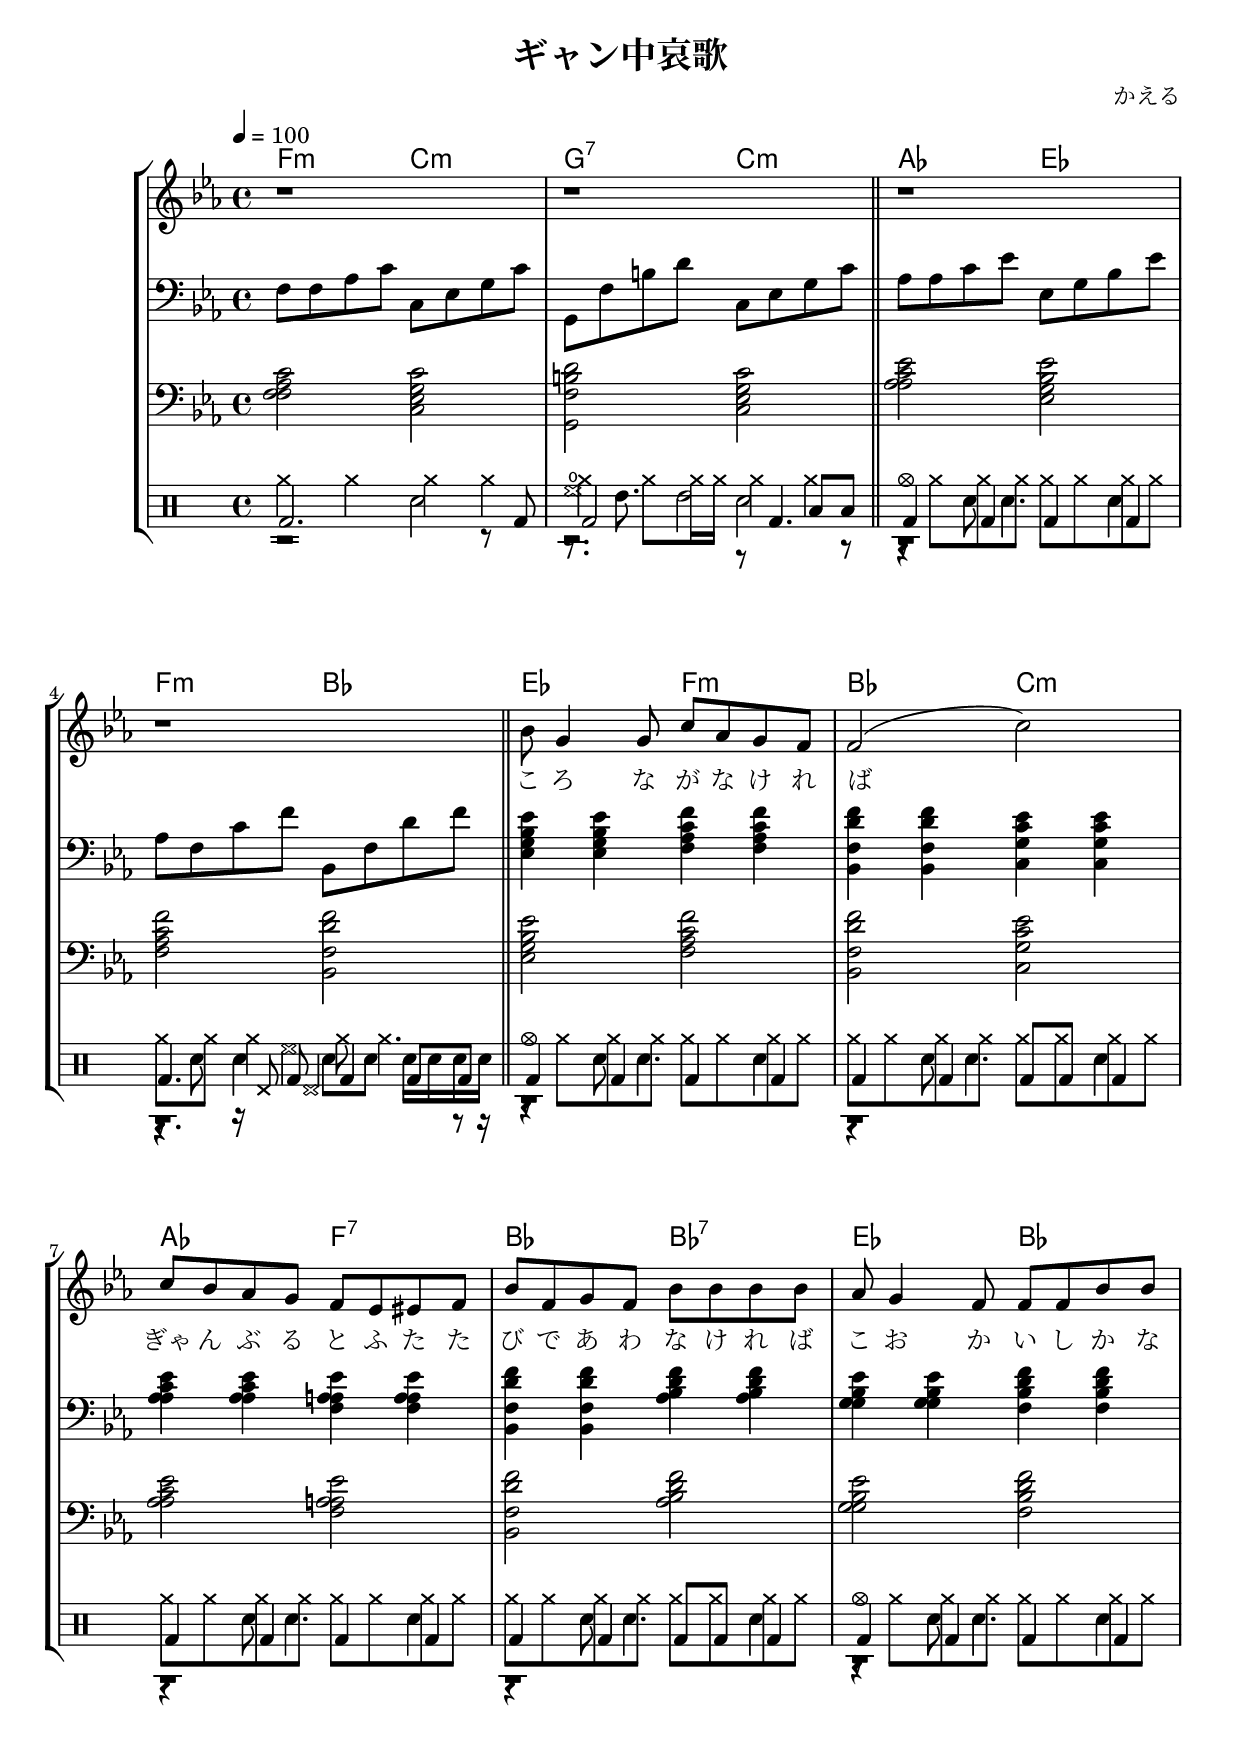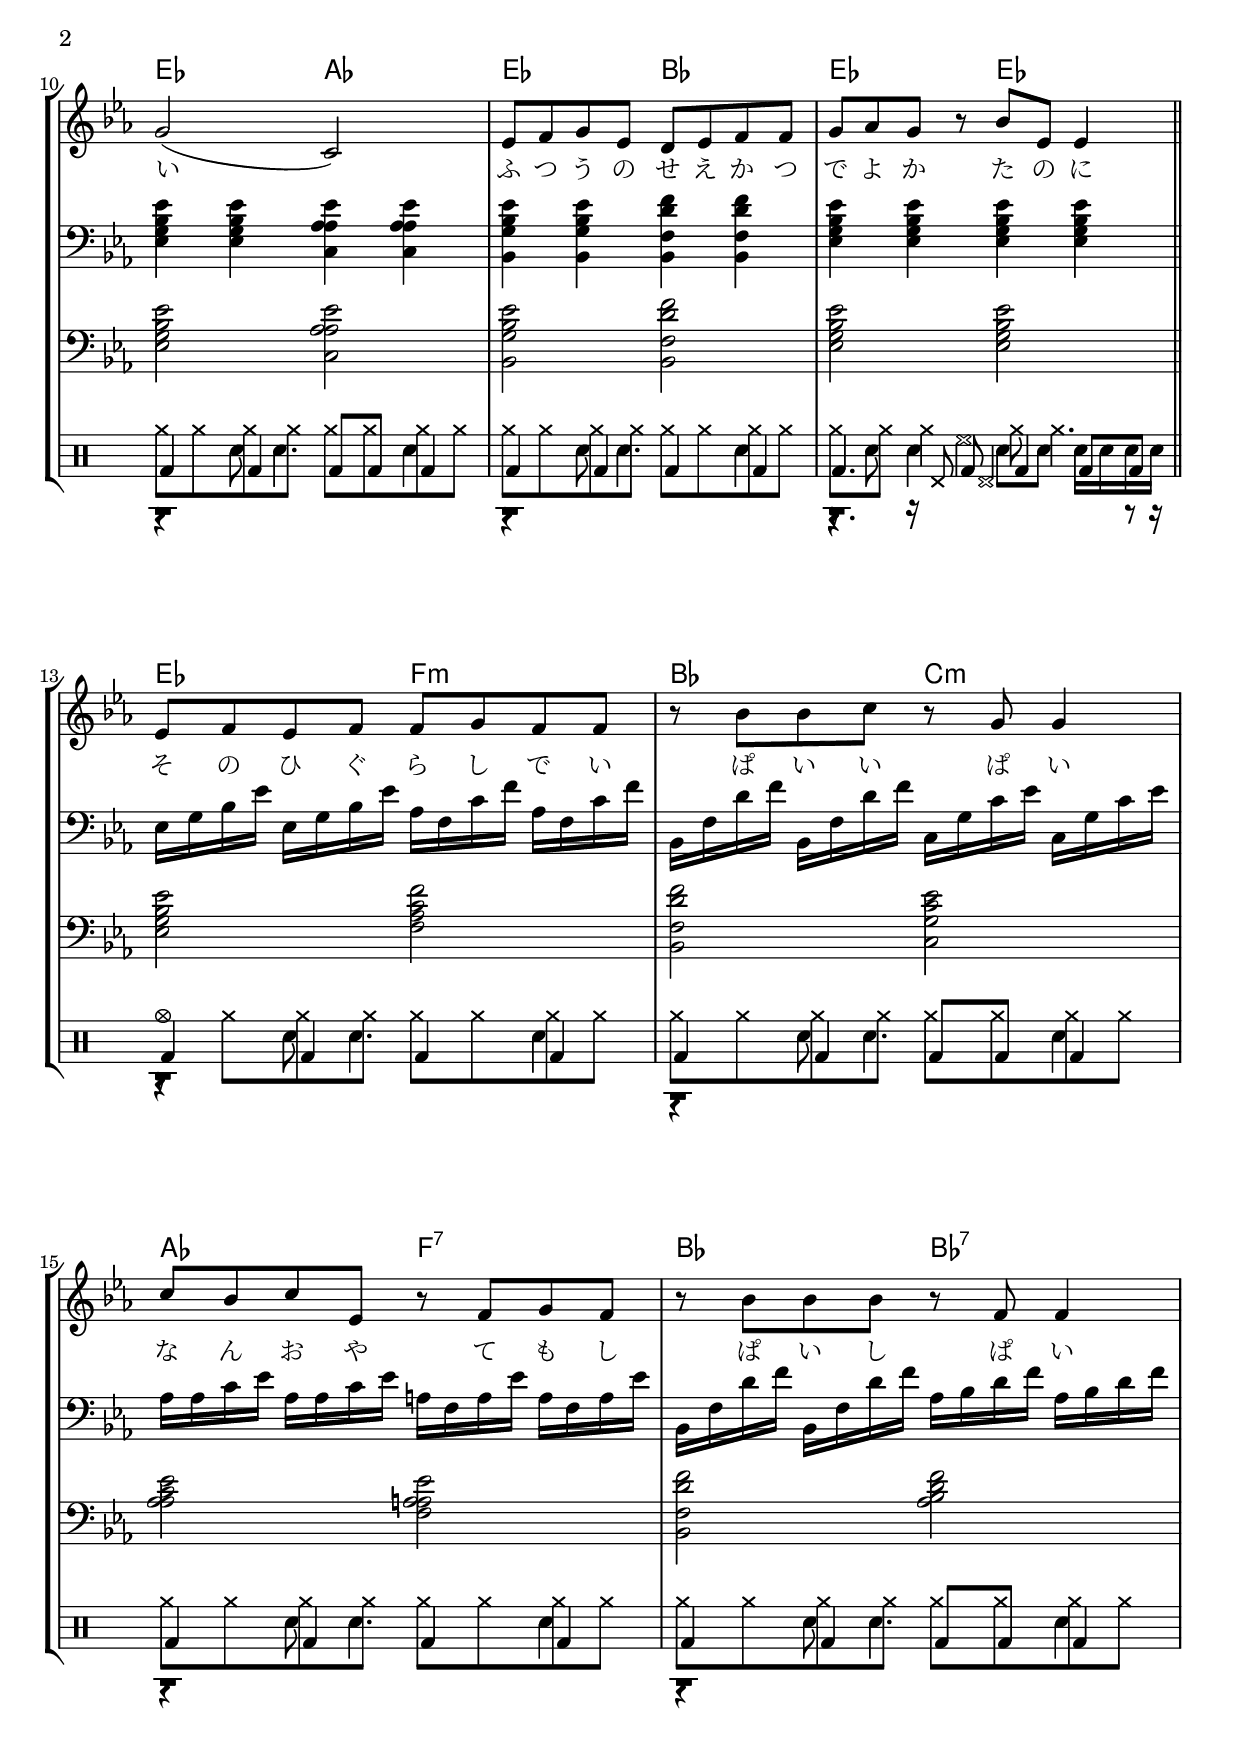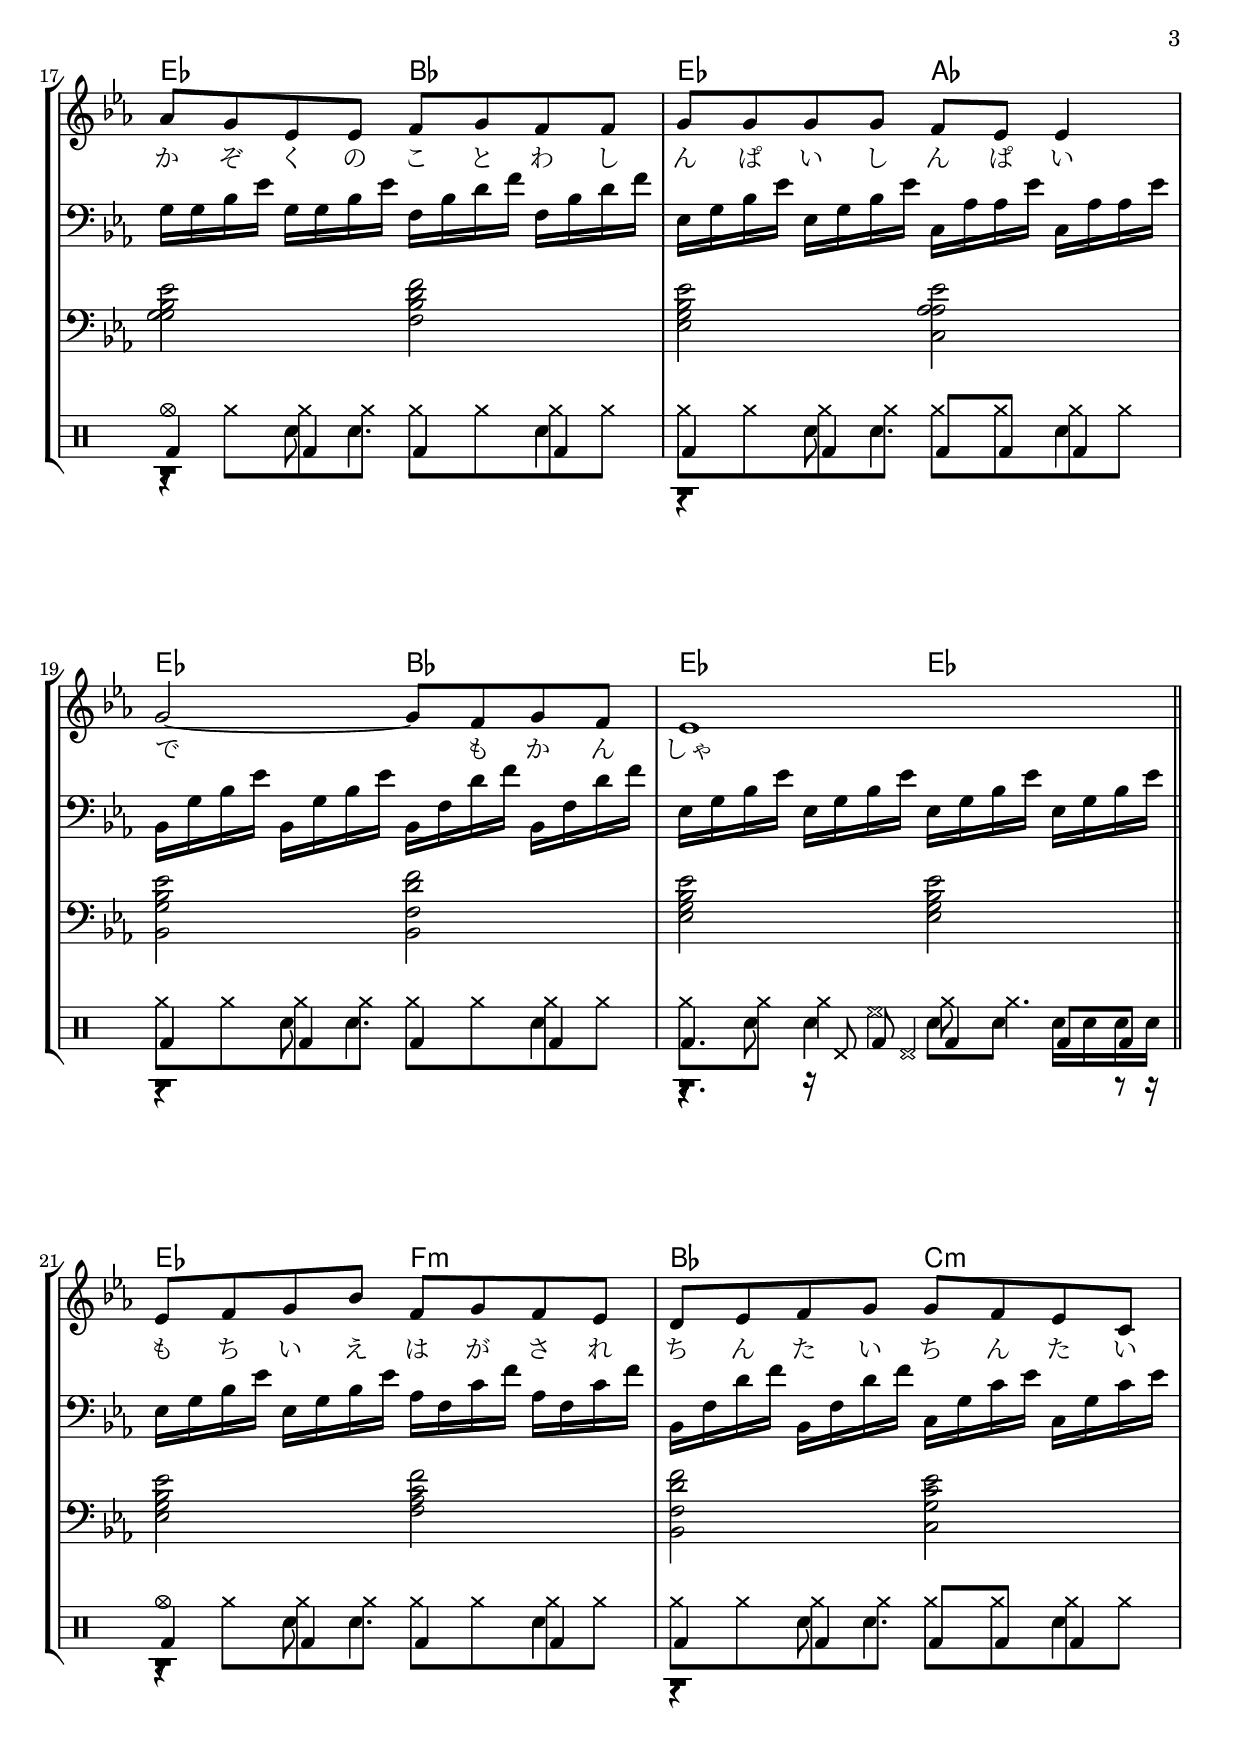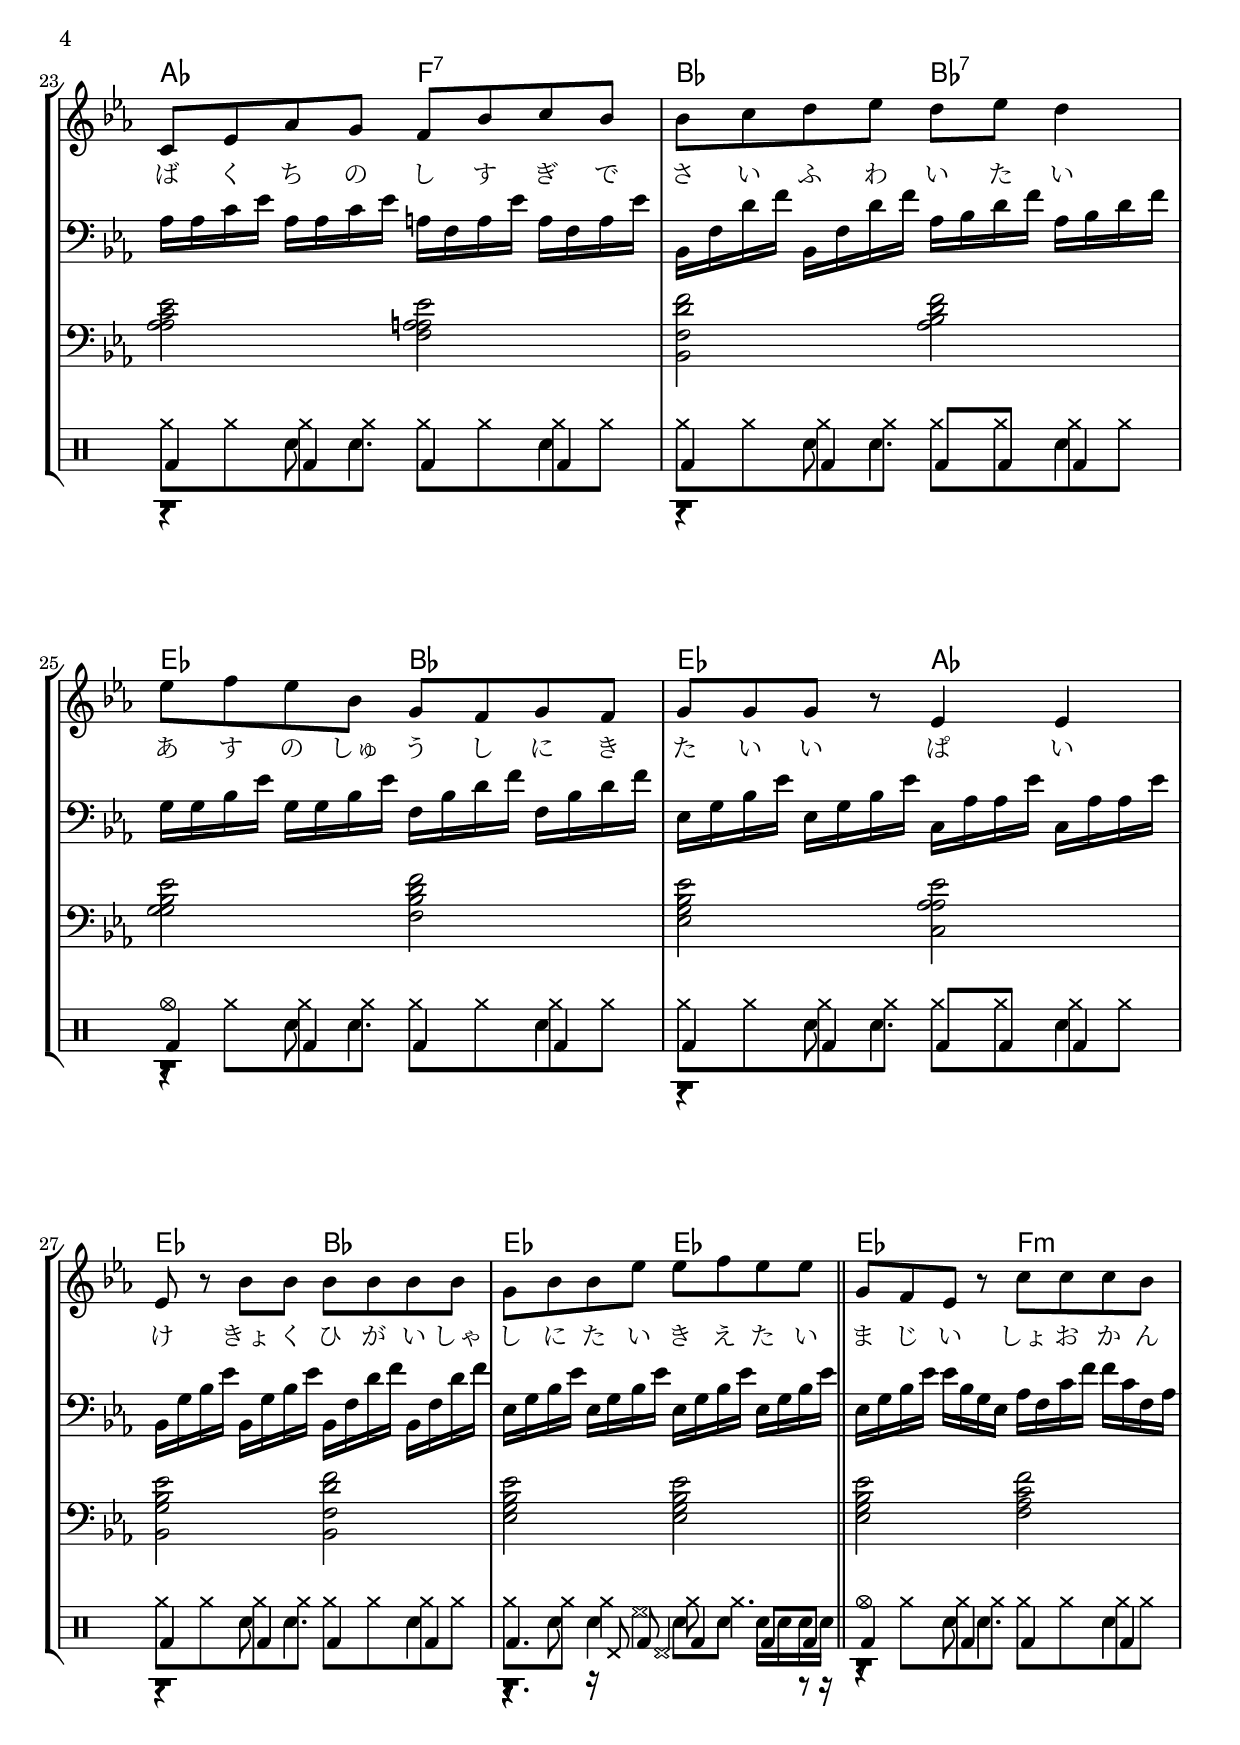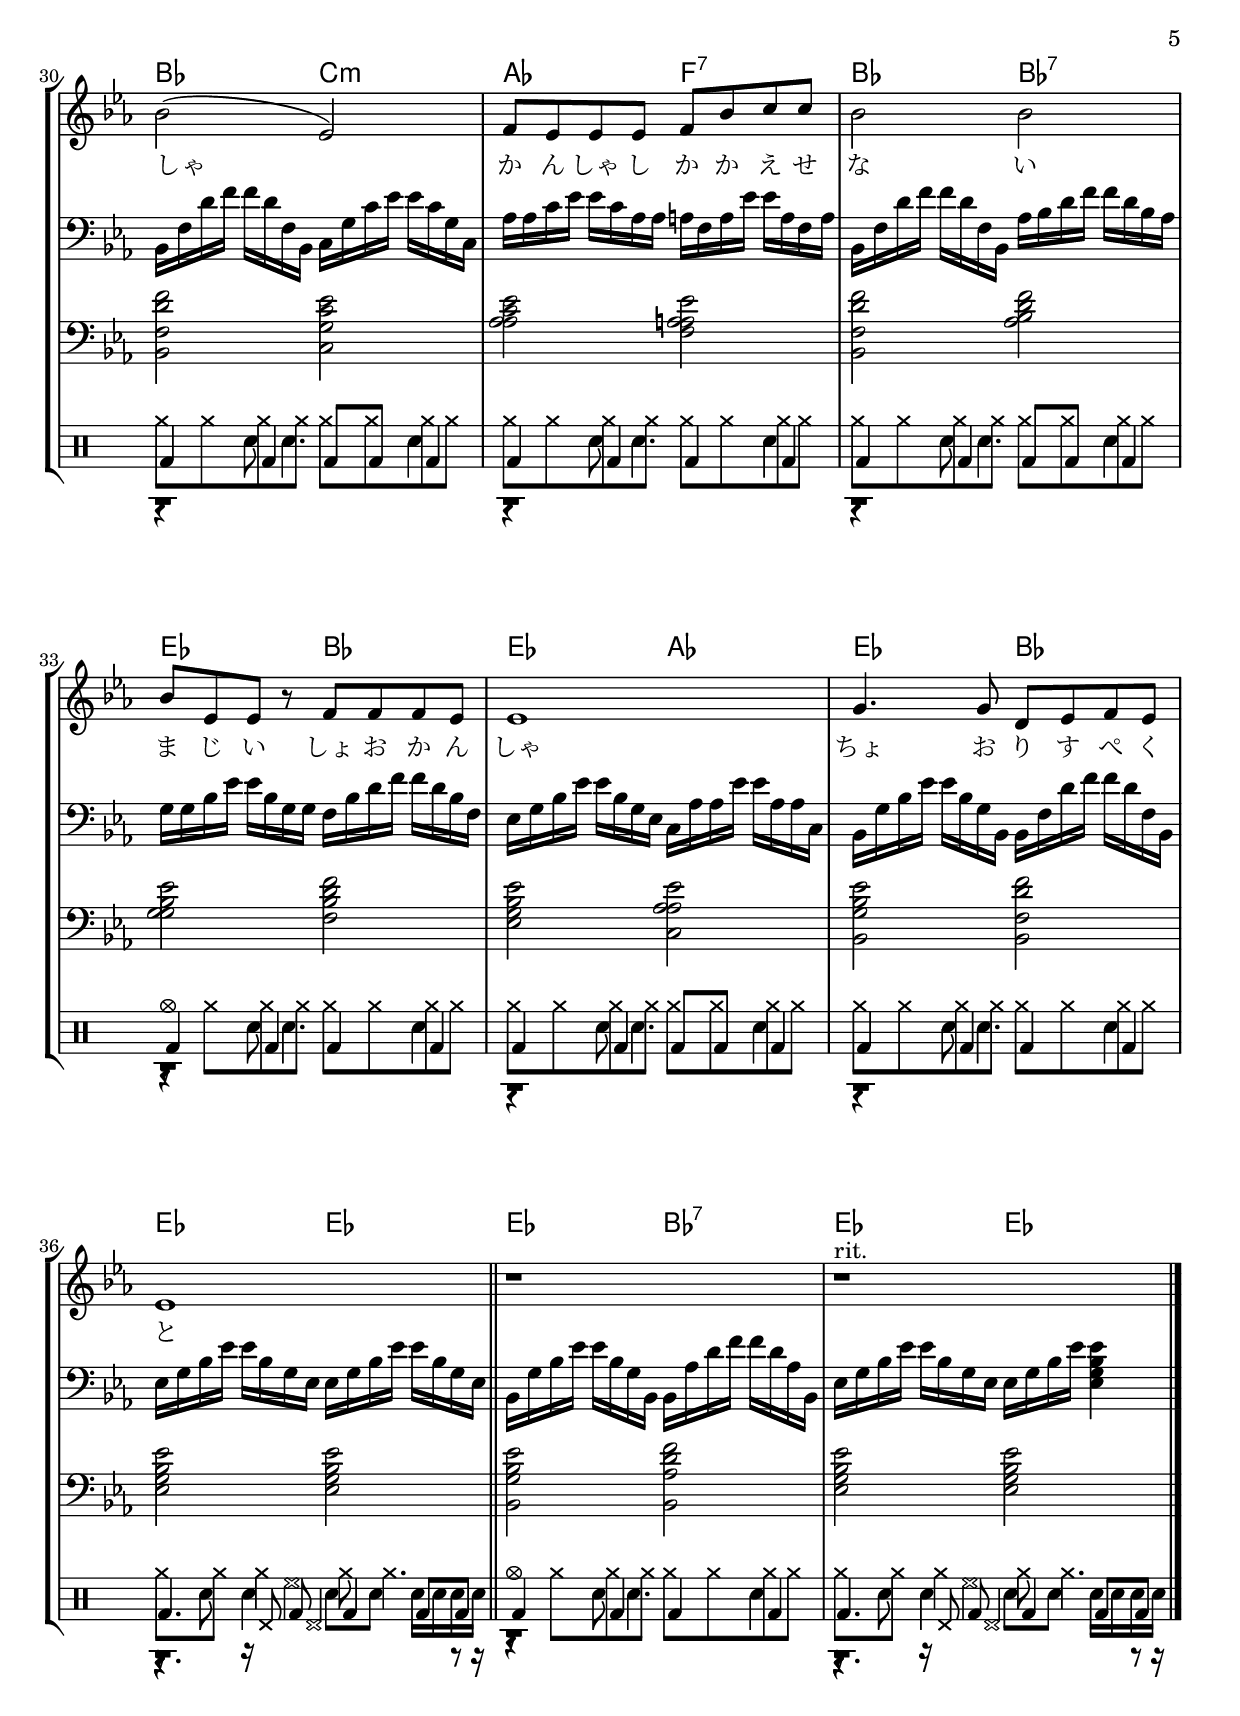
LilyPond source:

\version "2.12.1"

\header {
	title = \markup {ギャン中哀歌}
	composer = \markup \center-column {かえる}
}

harmony = \chordmode {
	f2:m c:m g:7 c:m 

	as es f:m bes 

	es f:m bes c:m as f:7 bes bes:7 es bes es as es bes es es 

	es f:m bes c:m as f:7 bes bes:7 es bes es as es bes es es 

	es f:m bes c:m as f:7 bes bes:7 es bes es as es bes es es 

	es f:m bes c:m as f:7 bes bes:7 es bes es as es bes es es 

	es bes:7 es es 
}

melody = {
	\key es \major
	\tempo 4 = 100
	r1 | r1   
	r1 | r1   
	\set Staff.midiInstrument = #"fss0.32"
	\set Staff.midiMinimumVolume = #0.7
	\set Staff.midiMaximumVolume = #0.9
	bes'8  g'4  g'8  c''8  as'8  g'8  f'8 
	f'2  (c''2) 
	c''8  bes'8  as'8  g'8  f'8  es'8  eis'8  f'8 
	bes'8  f'8  g'8  f'8  bes'8  bes'8  bes'8  bes'8 
	as'8  g'4  f'8  f'8  f'8  bes'8  bes'8 
	g'2  (c'2) 
	es'8  f'8  g'8  es'8  d'8  es'8  f'8  f'8 
	g'8  as'8  g'8  r8  bes'8  es'8  es'4
	\set Staff.midiInstrument = #"fss0.32"
	\set Staff.midiMinimumVolume = #0.7
	\set Staff.midiMaximumVolume = #0.9
	es'8  f'8  es'8  f'8  f'8  g'8  f'8  f'8 
	r8  bes'8  bes'8  c''8  r8  g'8  g'4 
	c''8  bes'8  c''8  es'8  r8  f'8  g'8  f'8 
	r8  bes'8  bes'8  bes'8  r8  f'8  f'4 
	as'8  g'8  es'8  es'8  f'8  g'8  f'8  f'8 
	g'8  g'8  g'8  g'8  f'8  es'8  es'4 
	g'2~g'8  f'8  g'8  f'8 
	es'1
	\set Staff.midiInstrument = #"fss0.32"
	\set Staff.midiMinimumVolume = #0.7
	\set Staff.midiMaximumVolume = #0.9
	es'8  f'8  g'8  bes'8  f'8  g'8  f'8  es'8 
	d'8  es'8  f'8  g'8  g'8  f'8  es'8  c'8 
	c'8  es'8  as'8  g'8  f'8  bes'8  c''8  bes'8 
	bes'8  c''8  d''8  es''8  d''8  es''8  d''4 
	es''8  f''8  es''8  bes'8  g'8  f'8  g'8  f'8 
	g'8  g'8  g'8  r8  es'4  es'4 
	es'8  r8  bes'8  bes'8  bes'8  bes'8  bes'8  bes'8 
	g'8  bes'8  bes'8  es''8  es''8  f''8  es''8  es''8
	\set Staff.midiInstrument = #"fss0.32"
	\set Staff.midiMinimumVolume = #0.7
	\set Staff.midiMaximumVolume = #0.9
	g'8  f'8  es'8  r8  c''8  c''8  c''8  bes'8 
	bes'2  (es'2) 
	f'8  es'8  es'8  es'8  f'8  bes'8  c''8  c''8 
	bes'2  bes'2 
	bes'8  es'8  es'8  r8  f'8  f'8  f'8  es'8 
	es'1 
	g'4.  g'8  d'8  es'8  f'8  es'8 
	es'1
	r1 | r1^"rit." \bar "|."
}

words = \lyricmode {
	
	
	こ  ろ  な  が  な  け  れ  ば  ぎゃ  ん  ぶ  る  と  ふ  た  た  び  で  あ  わ  な  け  れ  ば  こ  お  か  い  し  か  な  い  ふ  つ  う  の  せ  え  か  つ  で  よ  か  た  の  に  
	そ  の  ひ  ぐ  ら  し  で  い  ぱ  い  い  ぱ  い  な  ん  お  や  て  も  し  ぱ  い  し  ぱ  い  か  ぞ  く  の  こ  と  わ  し  ん  ぱ  い  し  ん  ぱ  い  で  も  か  ん  しゃ  
	も  ち  い  え  は  が  さ  れ  ち  ん  た  い  ち  ん  た  い  ば  く  ち  の  し  す  ぎ  で  さ  い  ふ  わ  い  た  い  あ  す  の  しゅ  う  し  に  き  た  い  い  ぱ  い  け  きょ  く  ひ  が  い  しゃ  し  に  た  い  き  え  た  い  
	ま  じ  い  しょ  お  か  ん  しゃ  か  ん  しゃ  し  か  か  え  せ  な  い  ま  じ  い  しょ  お  か  ん  しゃ  ちょ  お  り  す  ぺ  く  と  
	
}

tempochange = {
	\tempo 4 = 100
	r1 | r1 \bar "||"
	\tempo 4 = 100
	r1 | r1 \bar "||"
	\tempo 4 = 100
	r1 | r1 | r1 | r1 | r1 | r1 | r1 | r1 \bar "||"
	\tempo 4 = 100
	r1 | r1 | r1 | r1 | r1 | r1 | r1 | r1 \bar "||"
	\tempo 4 = 100
	r1 | r1 | r1 | r1 | r1 | r1 | r1 | r1 \bar "||"
	\tempo 4 = 100
	r1 | r1 | r1 | r1 | r1 | r1 | r1 | r1 \bar "||"
	\tempo 4 = 100
	r1 | \tempo 4 = 75 r2 \tempo 4 = 66 r2 \bar "|."
}

mainacc = {
	\clef bass
	\set Staff.midiInstrument = #"Acoustic grand"
	\set Staff.midiMinimumVolume = #0.3
	\set Staff.midiMaximumVolume = #0.6
	\key es \major
	\tempo 4 = 100
	f8 f8 as8 c'8
	c8 es8 g8 c'8
	g,8 f8 b8 d'8
	c8 es8 g8 c'8
	\bar "||"

	\set Staff.midiInstrument = #"Acoustic grand"
	\set Staff.midiMinimumVolume = #0.3
	\set Staff.midiMaximumVolume = #0.6
	as8 as8 c'8 es'8
	es8 g8 bes8 es'8
	as8 f8 c'8 f'8
	bes,8 f8 d'8 f'8
	\bar "||"

	\set Staff.midiInstrument = #"Acoustic grand"
	\set Staff.midiMinimumVolume = #0.3
	\set Staff.midiMaximumVolume = #0.6
	<es g bes es'>4 <es g bes es'>4
	<as f c' f'>4 <as f c' f'>4
	<bes, f d' f'>4 <bes, f d' f'>4
	<c g c' es'>4 <c g c' es'>4
	<as as c' es'>4 <as as c' es'>4
	<a f a es'>4 <a f a es'>4
	<bes, f d' f'>4 <bes, f d' f'>4
	<as bes d' f'>4 <as bes d' f'>4
	<g g bes es'>4 <g g bes es'>4
	<f bes d' f'>4 <f bes d' f'>4
	<es g bes es'>4 <es g bes es'>4
	<c as as es'>4 <c as as es'>4
	<bes, g bes es'>4 <bes, g bes es'>4
	<bes, f d' f'>4 <bes, f d' f'>4
	<es g bes es'>4 <es g bes es'>4
	<es g bes es'>4 <es g bes es'>4
	\bar "||"

	\set Staff.midiInstrument = #"Choir Aahs"
	\set Staff.midiMinimumVolume = #0.3
	\set Staff.midiMaximumVolume = #0.6
	es16 g bes es' es g bes es'
	as16 f c' f' as f c' f'
	bes,16 f d' f' bes, f d' f'
	c16 g c' es' c g c' es'
	as16 as c' es' as as c' es'
	a16 f a es' a f a es'
	bes,16 f d' f' bes, f d' f'
	as16 bes d' f' as bes d' f'
	g16 g bes es' g g bes es'
	f16 bes d' f' f bes d' f'
	es16 g bes es' es g bes es'
	c16 as as es' c as as es'
	bes,16 g bes es' bes, g bes es'
	bes,16 f d' f' bes, f d' f'
	es16 g bes es' es g bes es'
	es16 g bes es' es g bes es'
	\bar "||"

	\set Staff.midiInstrument = #"Voice Oohs"
	\set Staff.midiMinimumVolume = #0.3
	\set Staff.midiMaximumVolume = #0.6
	es16 g bes es' es g bes es'
	as16 f c' f' as f c' f'
	bes,16 f d' f' bes, f d' f'
	c16 g c' es' c g c' es'
	as16 as c' es' as as c' es'
	a16 f a es' a f a es'
	bes,16 f d' f' bes, f d' f'
	as16 bes d' f' as bes d' f'
	g16 g bes es' g g bes es'
	f16 bes d' f' f bes d' f'
	es16 g bes es' es g bes es'
	c16 as as es' c as as es'
	bes,16 g bes es' bes, g bes es'
	bes,16 f d' f' bes, f d' f'
	es16 g bes es' es g bes es'
	es16 g bes es' es g bes es'
	\bar "||"

	\set Staff.midiInstrument = #"Taiko Drum"
	\set Staff.midiMinimumVolume = #0.3
	\set Staff.midiMaximumVolume = #0.6
	es16 g bes es' es' bes g es
	as16 f c' f' f' c' f as
	bes,16 f d' f' f' d' f bes,
	c16 g c' es' es' c' g c
	as16 as c' es' es' c' as as
	a16 f a es' es' a f a
	bes,16 f d' f' f' d' f bes,
	as16 bes d' f' f' d' bes as
	g16 g bes es' es' bes g g
	f16 bes d' f' f' d' bes f
	es16 g bes es' es' bes g es
	c16 as as es' es' as as c
	bes,16 g bes es' es' bes g bes,
	bes,16 f d' f' f' d' f bes,
	es16 g bes es' es' bes g es
	es16 g bes es' es' bes g es
	\bar "||"

	\set Staff.midiInstrument = #"Taiko Drum"
	\set Staff.midiMinimumVolume = #0.3
	\set Staff.midiMaximumVolume = #0.6
	bes,16 g bes es' es' bes g bes,
	bes,16 as d' f' f' d' as bes,
	es16 g bes es' es' bes g es
	es16 g bes es' <es g bes es'>4
	\bar "|."
}

subacc = {
	\clef bass
	\set Staff.midiInstrument = #"String Ensemble 1"
	\set Staff.midiMinimumVolume = #0.3
	\set Staff.midiMaximumVolume = #0.6
	\key es \major
	\tempo 4 = 100
	<f f as c'>2
	<c es g c'>2
	<g, f b d'>2
	<c es g c'>2
	\bar "||"

	\set Staff.midiInstrument = #"String Ensemble 2"
	\set Staff.midiMinimumVolume = #0.3
	\set Staff.midiMaximumVolume = #0.6
	<as as c' es'>2
	<es g bes es'>2
	<as f c' f'>2
	<bes, f d' f'>2
	\bar "||"

	\set Staff.midiInstrument = #"String Ensemble 2"
	\set Staff.midiMinimumVolume = #0.3
	\set Staff.midiMaximumVolume = #0.6
	<es g bes es'>2
	<as f c' f'>2
	<bes, f d' f'>2
	<c g c' es'>2
	<as as c' es'>2
	<a f a es'>2
	<bes, f d' f'>2
	<as bes d' f'>2
	<g g bes es'>2
	<f bes d' f'>2
	<es g bes es'>2
	<c as as es'>2
	<bes, g bes es'>2
	<bes, f d' f'>2
	<es g bes es'>2
	<es g bes es'>2
	\bar "||"

	\set Staff.midiInstrument = #"String Ensemble 2"
	\set Staff.midiMinimumVolume = #0.3
	\set Staff.midiMaximumVolume = #0.6
	<es g bes es'>2
	<as f c' f'>2
	<bes, f d' f'>2
	<c g c' es'>2
	<as as c' es'>2
	<a f a es'>2
	<bes, f d' f'>2
	<as bes d' f'>2
	<g g bes es'>2
	<f bes d' f'>2
	<es g bes es'>2
	<c as as es'>2
	<bes, g bes es'>2
	<bes, f d' f'>2
	<es g bes es'>2
	<es g bes es'>2
	\bar "||"

	\set Staff.midiInstrument = #"String Ensemble 2"
	\set Staff.midiMinimumVolume = #0.3
	\set Staff.midiMaximumVolume = #0.6
	<es g bes es'>2
	<as f c' f'>2
	<bes, f d' f'>2
	<c g c' es'>2
	<as as c' es'>2
	<a f a es'>2
	<bes, f d' f'>2
	<as bes d' f'>2
	<g g bes es'>2
	<f bes d' f'>2
	<es g bes es'>2
	<c as as es'>2
	<bes, g bes es'>2
	<bes, f d' f'>2
	<es g bes es'>2
	<es g bes es'>2
	\bar "||"

	\set Staff.midiInstrument = #"String Ensemble 2"
	\set Staff.midiMinimumVolume = #0.3
	\set Staff.midiMaximumVolume = #0.6
	<es g bes es'>2
	<as f c' f'>2
	<bes, f d' f'>2
	<c g c' es'>2
	<as as c' es'>2
	<a f a es'>2
	<bes, f d' f'>2
	<as bes d' f'>2
	<g g bes es'>2
	<f bes d' f'>2
	<es g bes es'>2
	<c as as es'>2
	<bes, g bes es'>2
	<bes, f d' f'>2
	<es g bes es'>2
	<es g bes es'>2
	\bar "||"

	\set Staff.midiInstrument = #"String Ensemble 2"
	\set Staff.midiMinimumVolume = #0.3
	\set Staff.midiMaximumVolume = #0.6
	<bes, g bes es'>2
	<bes, as d' f'>2
	<es g bes es'>2
	<es g bes es'>2
	\bar "|."
}

percA = {
	\drummode {
	cymr4 cymr4 cymr4 cymr4  |cymr4 cymr8 cymr16 cymr16 cymr4 cymr4  \bar "||"
	r8 cymr8 cymr8 cymr8 cymr8 cymr8 cymr8 cymr8  |cymr8 cymr8 cymr4 cymr8 cymr4.  \bar "||"
	r8 cymr8 cymr8 cymr8 cymr8 cymr8 cymr8 cymr8  |cymr8 cymr8 cymr8 cymr8 cymr8 cymr8 cymr8 cymr8  |cymr8 cymr8 cymr8 cymr8 cymr8 cymr8 cymr8 cymr8  |cymr8 cymr8 cymr8 cymr8 cymr8 cymr8 cymr8 cymr8  |r8 cymr8 cymr8 cymr8 cymr8 cymr8 cymr8 cymr8  |cymr8 cymr8 cymr8 cymr8 cymr8 cymr8 cymr8 cymr8  |cymr8 cymr8 cymr8 cymr8 cymr8 cymr8 cymr8 cymr8  |cymr8 cymr8 cymr4 cymr8 cymr4.  \bar "||"
	r8 cymr8 cymr8 cymr8 cymr8 cymr8 cymr8 cymr8  |cymr8 cymr8 cymr8 cymr8 cymr8 cymr8 cymr8 cymr8  |cymr8 cymr8 cymr8 cymr8 cymr8 cymr8 cymr8 cymr8  |cymr8 cymr8 cymr8 cymr8 cymr8 cymr8 cymr8 cymr8  |r8 cymr8 cymr8 cymr8 cymr8 cymr8 cymr8 cymr8  |cymr8 cymr8 cymr8 cymr8 cymr8 cymr8 cymr8 cymr8  |cymr8 cymr8 cymr8 cymr8 cymr8 cymr8 cymr8 cymr8  |cymr8 cymr8 cymr4 cymr8 cymr4.  \bar "||"
	r8 cymr8 cymr8 cymr8 cymr8 cymr8 cymr8 cymr8  |cymr8 cymr8 cymr8 cymr8 cymr8 cymr8 cymr8 cymr8  |cymr8 cymr8 cymr8 cymr8 cymr8 cymr8 cymr8 cymr8  |cymr8 cymr8 cymr8 cymr8 cymr8 cymr8 cymr8 cymr8  |r8 cymr8 cymr8 cymr8 cymr8 cymr8 cymr8 cymr8  |cymr8 cymr8 cymr8 cymr8 cymr8 cymr8 cymr8 cymr8  |cymr8 cymr8 cymr8 cymr8 cymr8 cymr8 cymr8 cymr8  |cymr8 cymr8 cymr4 cymr8 cymr4.  \bar "||"
	r8 cymr8 cymr8 cymr8 cymr8 cymr8 cymr8 cymr8  |cymr8 cymr8 cymr8 cymr8 cymr8 cymr8 cymr8 cymr8  |cymr8 cymr8 cymr8 cymr8 cymr8 cymr8 cymr8 cymr8  |cymr8 cymr8 cymr8 cymr8 cymr8 cymr8 cymr8 cymr8  |r8 cymr8 cymr8 cymr8 cymr8 cymr8 cymr8 cymr8  |cymr8 cymr8 cymr8 cymr8 cymr8 cymr8 cymr8 cymr8  |cymr8 cymr8 cymr8 cymr8 cymr8 cymr8 cymr8 cymr8  |cymr8 cymr8 cymr4 cymr8 cymr4.  \bar "||"
	r8 cymr8 cymr8 cymr8 cymr8 cymr8 cymr8 cymr8  |cymr8 cymr8 cymr4 cymr8 cymr4.  \bar "|."
	}
}

percB = {
	\drummode {
	r2 sn2  |r2 sn2  \bar "||"
	r4 sn8 sn4. sn4  |r8 sn8 sn4 sn8 sn8 sn16 sn16 sn16 sn16  \bar "||"
	r4 sn8 sn4. sn4  |r4 sn8 sn4. sn4  |r4 sn8 sn4. sn4  |r4 sn8 sn4. sn4  |r4 sn8 sn4. sn4  |r4 sn8 sn4. sn4  |r4 sn8 sn4. sn4  |r8 sn8 sn4 sn8 sn8 sn16 sn16 sn16 sn16  \bar "||"
	r4 sn8 sn4. sn4  |r4 sn8 sn4. sn4  |r4 sn8 sn4. sn4  |r4 sn8 sn4. sn4  |r4 sn8 sn4. sn4  |r4 sn8 sn4. sn4  |r4 sn8 sn4. sn4  |r8 sn8 sn4 sn8 sn8 sn16 sn16 sn16 sn16  \bar "||"
	r4 sn8 sn4. sn4  |r4 sn8 sn4. sn4  |r4 sn8 sn4. sn4  |r4 sn8 sn4. sn4  |r4 sn8 sn4. sn4  |r4 sn8 sn4. sn4  |r4 sn8 sn4. sn4  |r8 sn8 sn4 sn8 sn8 sn16 sn16 sn16 sn16  \bar "||"
	r4 sn8 sn4. sn4  |r4 sn8 sn4. sn4  |r4 sn8 sn4. sn4  |r4 sn8 sn4. sn4  |r4 sn8 sn4. sn4  |r4 sn8 sn4. sn4  |r4 sn8 sn4. sn4  |r8 sn8 sn4 sn8 sn8 sn16 sn16 sn16 sn16  \bar "||"
	r4 sn8 sn4. sn4  |r8 sn8 sn4 sn8 sn8 sn16 sn16 sn16 sn16  \bar "|."
	}
}

percC = {
	\drummode {
	bd2. r8 bd8  |bd2 r8 bd4.  \bar "||"
	bd4 bd4 bd4 bd4  |bd4. bd8 bd4 bd8 bd8  \bar "||"
	bd4 bd4 bd4 bd4  |bd4 bd4 bd8 bd8 bd4  |bd4 bd4 bd4 bd4  |bd4 bd4 bd8 bd8 bd4  |bd4 bd4 bd4 bd4  |bd4 bd4 bd8 bd8 bd4  |bd4 bd4 bd4 bd4  |bd4. bd8 bd4 bd8 bd8  \bar "||"
	bd4 bd4 bd4 bd4  |bd4 bd4 bd8 bd8 bd4  |bd4 bd4 bd4 bd4  |bd4 bd4 bd8 bd8 bd4  |bd4 bd4 bd4 bd4  |bd4 bd4 bd8 bd8 bd4  |bd4 bd4 bd4 bd4  |bd4. bd8 bd4 bd8 bd8  \bar "||"
	bd4 bd4 bd4 bd4  |bd4 bd4 bd8 bd8 bd4  |bd4 bd4 bd4 bd4  |bd4 bd4 bd8 bd8 bd4  |bd4 bd4 bd4 bd4  |bd4 bd4 bd8 bd8 bd4  |bd4 bd4 bd4 bd4  |bd4. bd8 bd4 bd8 bd8  \bar "||"
	bd4 bd4 bd4 bd4  |bd4 bd4 bd8 bd8 bd4  |bd4 bd4 bd4 bd4  |bd4 bd4 bd8 bd8 bd4  |bd4 bd4 bd4 bd4  |bd4 bd4 bd8 bd8 bd4  |bd4 bd4 bd4 bd4  |bd4. bd8 bd4 bd8 bd8  \bar "||"
	bd4 bd4 bd4 bd4  |bd4. bd8 bd4 bd8 bd8  \bar "|."
	}
}

percD = {
	\drummode {
	r1 |r8. tommh8. tommh2 r8  \bar "||"
	cymc1  |r1 \bar "||"
	cymc1  |r1 |r1 |r1 |cymc1  |r1 |r1 |r1 \bar "||"
	cymc1  |r1 |r1 |r1 |cymc1  |r1 |r1 |r1 \bar "||"
	cymc1  |r1 |r1 |r1 |cymc1  |r1 |r1 |r1 \bar "||"
	cymc1  |r1 |r1 |r1 |cymc1  |r1 |r1 |r1 \bar "||"
	cymc1  |r1 \bar "|."
	}
}

percE = {
	\drummode {
	r1 |r2. toml8 toml8  \bar "||"
	r1 |r4 r16 hhp8 hhp2 r16  \bar "||"
	r1 |r1 |r1 |r1 |r1 |r1 |r1 |r4 r16 hhp8 hhp2 r16  \bar "||"
	r1 |r1 |r1 |r1 |r1 |r1 |r1 |r4 r16 hhp8 hhp2 r16  \bar "||"
	r1 |r1 |r1 |r1 |r1 |r1 |r1 |r4 r16 hhp8 hhp2 r16  \bar "||"
	r1 |r1 |r1 |r1 |r1 |r1 |r1 |r4 r16 hhp8 hhp2 r16  \bar "||"
	r1 |r4 r16 hhp8 hhp2 r16  \bar "|."
	}
}

percF = {
	\drummode {
	r1 |hho1  \bar "||"
	r1 |r4. hh2 r8  \bar "||"
	r1 |r1 |r1 |r1 |r1 |r1 |r1 |r4. hh2 r8  \bar "||"
	r1 |r1 |r1 |r1 |r1 |r1 |r1 |r4. hh2 r8  \bar "||"
	r1 |r1 |r1 |r1 |r1 |r1 |r1 |r4. hh2 r8  \bar "||"
	r1 |r1 |r1 |r1 |r1 |r1 |r1 |r4. hh2 r8  \bar "||"
	r1 |r4. hh2 r8  \bar "|."
	}
}

\score {
	<<
		\new StaffGroup <<
			\new ChordNames {\harmony}
			\new Voice = "melody" {\melody}
			\new Lyrics \lyricsto "melody" \words
			\new Staff = "mainacc" {\mainacc}
			\new Staff = "subacc" {\subacc}
			\new DrumStaff <<
				\new DrumVoice {\percA}
				\new DrumVoice {\percB}
				\new DrumVoice {\percC}
				\new DrumVoice {\percD}
				\new DrumVoice {\percE}
				\new DrumVoice {\percF}
			>>
		>>
	>>
	\layout { }
}
